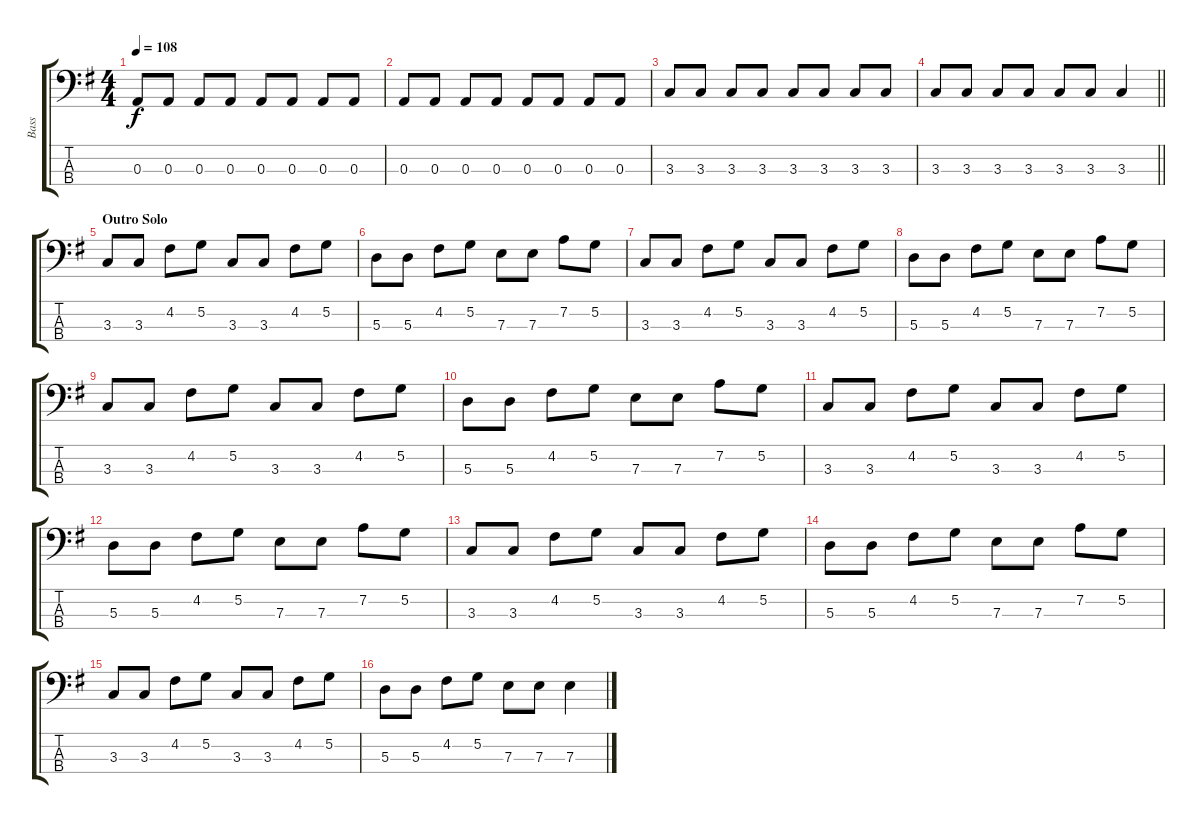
\track ("Bass" "Bass") {instrument electricbassfinger}
\staff {score tabs}
\tuning (G2 D2 A1 E1) {hide}
\ts (4 4)
\tempo 108
\clef f4
\ks g
0.3.8{dy f} 0.3.8 0.3.8 0.3.8 0.3.8 0.3.8 0.3.8 0.3.8 |
0.3.8 0.3.8 0.3.8 0.3.8 0.3.8 0.3.8 0.3.8 0.3.8 |
3.3.8 3.3.8 3.3.8 3.3.8 3.3.8 3.3.8 3.3.8 3.3.8 |
\barLineRight lightlight
3.3.8 3.3.8 3.3.8 3.3.8 3.3.8 3.3.8 3.3.4 |
\section ("" "Outro Solo")
3.3.8 3.3.8 4.2.8 5.2.8 3.3.8 3.3.8 4.2.8 5.2.8 |
5.3.8 5.3.8 4.2.8 5.2.8 7.3.8 7.3.8 7.2.8 5.2.8 |
3.3.8 3.3.8 4.2.8 5.2.8 3.3.8 3.3.8 4.2.8 5.2.8 |
5.3.8 5.3.8 4.2.8 5.2.8 7.3.8 7.3.8 7.2.8 5.2.8 |
3.3.8 3.3.8 4.2.8 5.2.8 3.3.8 3.3.8 4.2.8 5.2.8 |
5.3.8 5.3.8 4.2.8 5.2.8 7.3.8 7.3.8 7.2.8 5.2.8 |
3.3.8 3.3.8 4.2.8 5.2.8 3.3.8 3.3.8 4.2.8 5.2.8 |
5.3.8 5.3.8 4.2.8 5.2.8 7.3.8 7.3.8 7.2.8 5.2.8 |
3.3.8 3.3.8 4.2.8 5.2.8 3.3.8 3.3.8 4.2.8 5.2.8 |
5.3.8 5.3.8 4.2.8 5.2.8 7.3.8 7.3.8 7.2.8 5.2.8 |
3.3.8 3.3.8 4.2.8 5.2.8 3.3.8 3.3.8 4.2.8 5.2.8 |
5.3.8 5.3.8 4.2.8 5.2.8 7.3.8 7.3.8 7.3.4
